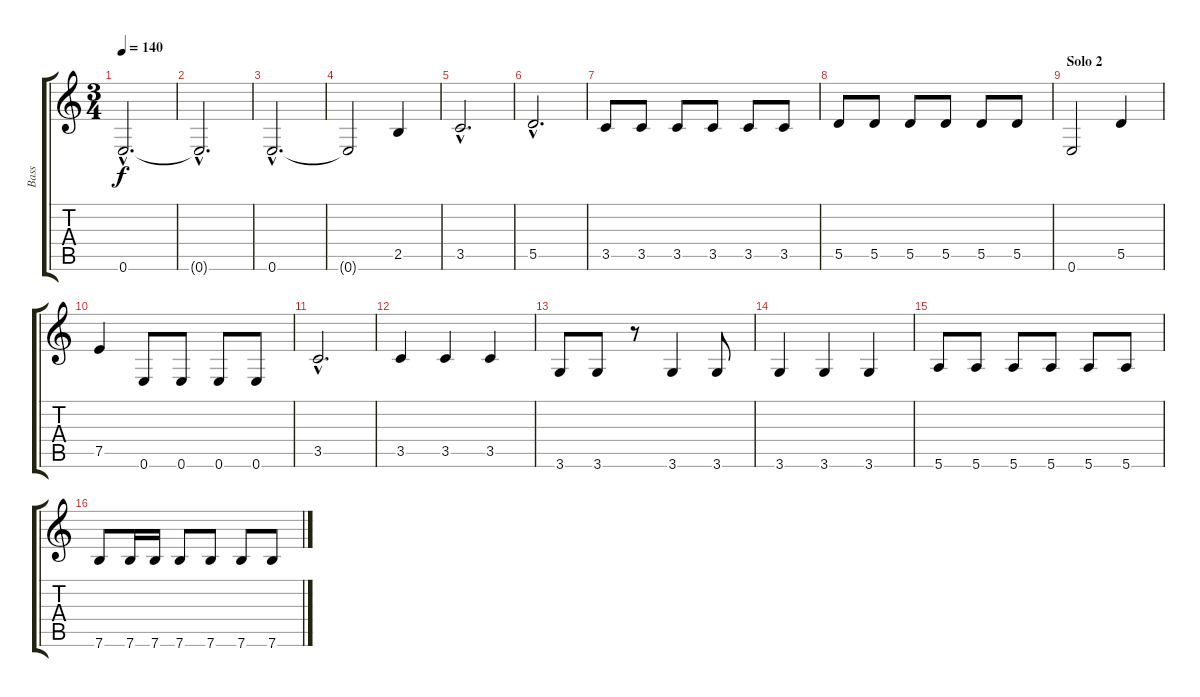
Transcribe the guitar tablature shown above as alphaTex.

\track ("Bass" "Bass") {instrument electricbassfinger}
\staff {score tabs}
\tuning (E4 B3 G3 D3 A2 E2) {hide}
\ts (3 4)
\tempo 140
\clef g2
\ks c
0.6{hac}.2{d dy f} |
0.6{hac t}.2{d} |
0.6{hac}.2{d} |
0.6{t}.2 2.5.4 |
3.5{hac}.2{d} |
5.5{hac}.2{d} |
\section ("" "")
3.5.8 3.5.8 3.5.8 3.5.8 3.5.8 3.5.8 |
5.5.8 5.5.8 5.5.8 5.5.8 5.5.8 5.5.8 |
\section ("" "Solo 2")
0.6.2 5.5.4 |
7.5.4 0.6.8 0.6.8 0.6.8 0.6.8 |
3.5{hac}.2{d} |
3.5.4 3.5.4 3.5.4 |
3.6.8 3.6.8 r.8 3.6.4 3.6.8 |
3.6.4 3.6.4 3.6.4 |
5.6.8 5.6.8 5.6.8 5.6.8 5.6.8 5.6.8 |
7.6.8 7.6.16 7.6.16 7.6.8 7.6.8 7.6.8 7.6.8
